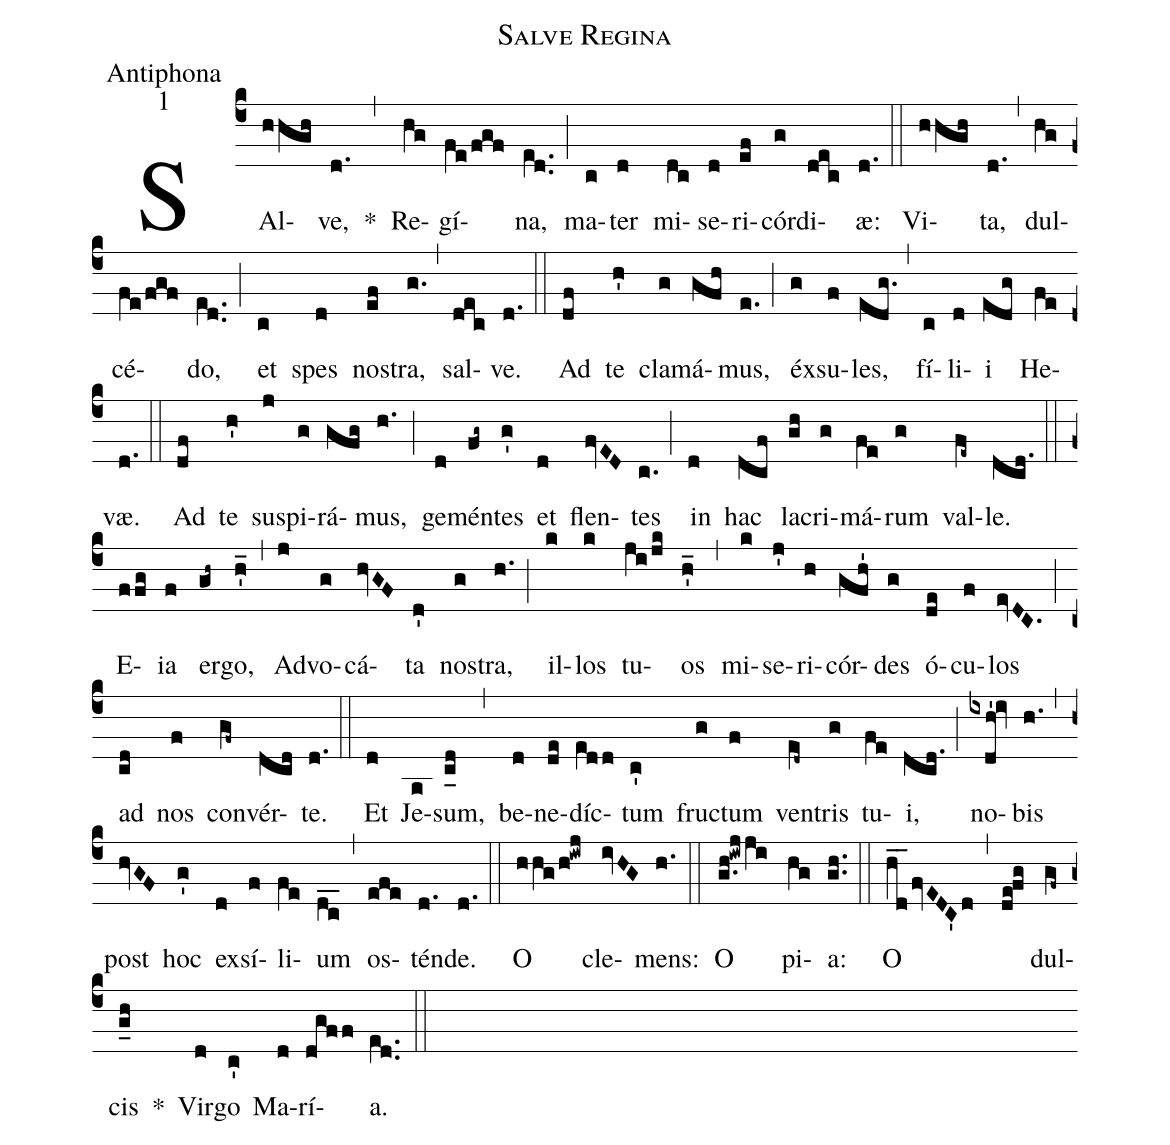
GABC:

name: Salve Regina;
office-part: Antiphona;
mode: 1;
%%
(c4) SAl(hhgh)ve,(d.) *(,) Re(hg)gí(fe/fgf)na,(e[ll:1]d..) (;) ma(c)ter(d) mi(dc)se(d)ri(ef)cór(g)di(dec)æ:(d.) (::)
Vi(hhgh)ta,(d.) (,) dul(hg)cé(fe/fgf)do,(e[ll:1]d..) (;) et(c) spes(d) nos(ef)tra,(g.) (,) sal(dec)ve.(d.) (::)
Ad(df) te(h') cla(g)má(gfh)mus,(e.) (;) éx(g)su(f)les,(edg.) (,) fí(c)li(d)i(edg) He(fe)væ.(d.) (::)
Ad(df) te(h') su(j)spi(g)rá(gfg)mus,(h.) (;) ge(d)mén(fg~)tes(g') et(d) flen(fvED)tes(c.) (;) in(d) hac(dcf) la(gh)cri(g)má(fe)rum(g) val(fe~)le.(dcd.) (::)
E(ffg)ia(f) er(gh~)go,(h'_) (,) Ad(j)vo(g)cá(hvGF)ta(d') nos(g)tra,(h.) (;) il(k)los(k) tu(ji/jk)os(h'_) (,) mi(k)se(j')ri(h)cór(gfh')des(g) ó(de)cu(f)los(evDC.) (;) ad(cd) nos(f) con(gf~)vér(dcd)te.(d.) (::)
Et(d) Je(a)sum,(c_[ll:1]d) (,) be(d)ne(de)díc(e[ll:1]dd)tum(c') fruc(g)tum(f) ven(e[ll:1]d~)tris(g) tu(fe)i,(dcd.) (;) no(ixdh'!iv)bis(h.) (,) post(hvGF) hoc(g') ex(d)sí(f)li(fe)um(dc__) (,) os(efe)tén(d.)de.(d.) (::)
O(hhg/h!iwj) cle(ivHG)mens:(h.) (::)
O(g.h!iwjji) pi(hg)a:(gh..) (::)
O(hd__fvEDC'd) (,) (de!fg) dul(gf~)cis(g_h) *() Vir(d)go(c') Ma(d)rí(dgff)a.(e[ll:1]d..) (::)
